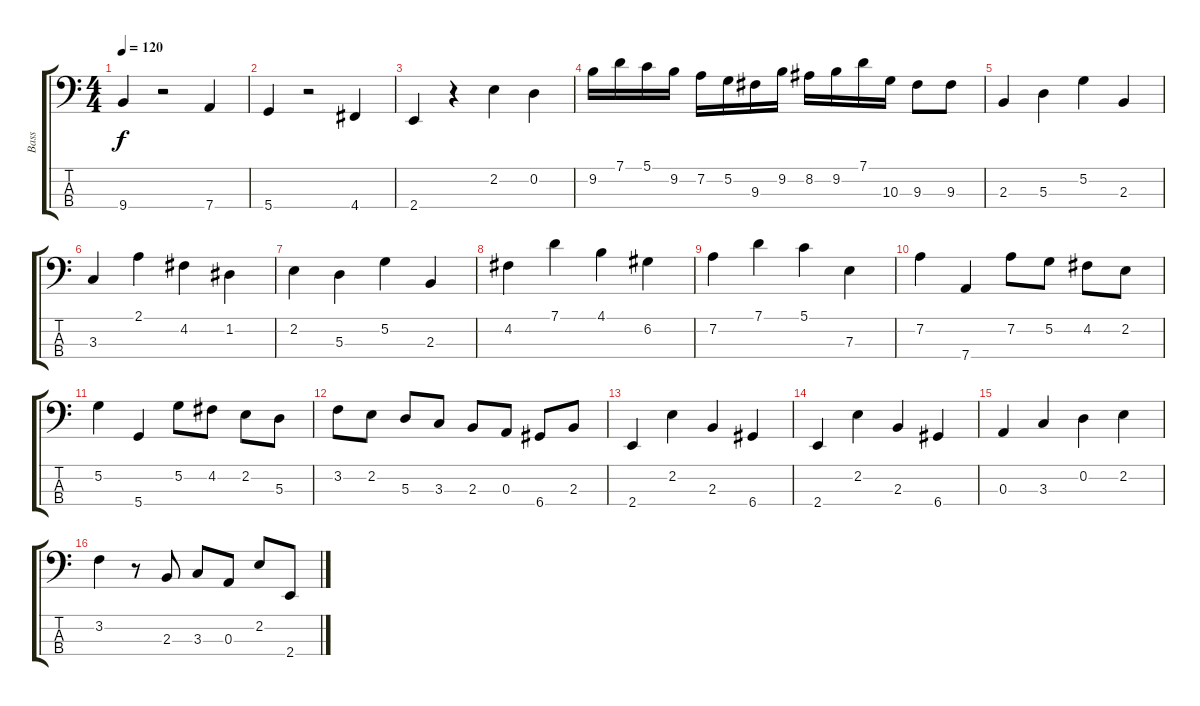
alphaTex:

\track ("Bass" "Bass") {instrument electricbassfinger}
\staff {score tabs}
\tuning (G2 D2 A1 D1) {hide}
\ts (4 4)
\tempo 120
\clef f4
\ks c
9.4.4{dy f} r.2 7.4.4 |
5.4.4 r.2 4.4.4 |
2.4.4 r.4 2.2.4 0.2.4 |
9.2.16 7.1.16 5.1.16 9.2.16 7.2.16 5.2.16 9.3.16 9.2.16 8.2.16 9.2.16 7.1.16 10.3.16 9.3.8 9.3.8 |
2.3.4 5.3.4 5.2.4 2.3.4 |
3.3.4 2.1.4 4.2.4 1.2.4 |
2.2.4 5.3.4 5.2.4 2.3.4 |
4.2.4 7.1.4 4.1.4 6.2.4 |
7.2.4 7.1.4 5.1.4 7.3.4 |
7.2.4 7.4.4 7.2.8 5.2.8 4.2.8 2.2.8 |
5.2.4 5.4.4 5.2.8 4.2.8 2.2.8 5.3.8 |
3.2.8 2.2.8 5.3.8 3.3.8 2.3.8 0.3.8 6.4.8 2.3.8 |
2.4.4 2.2.4 2.3.4 6.4.4 |
2.4.4 2.2.4 2.3.4 6.4.4 |
0.3.4 3.3.4 0.2.4 2.2.4 |
3.2.4 r.8 2.3.8 3.3.8 0.3.8 2.2.8 2.4.8
